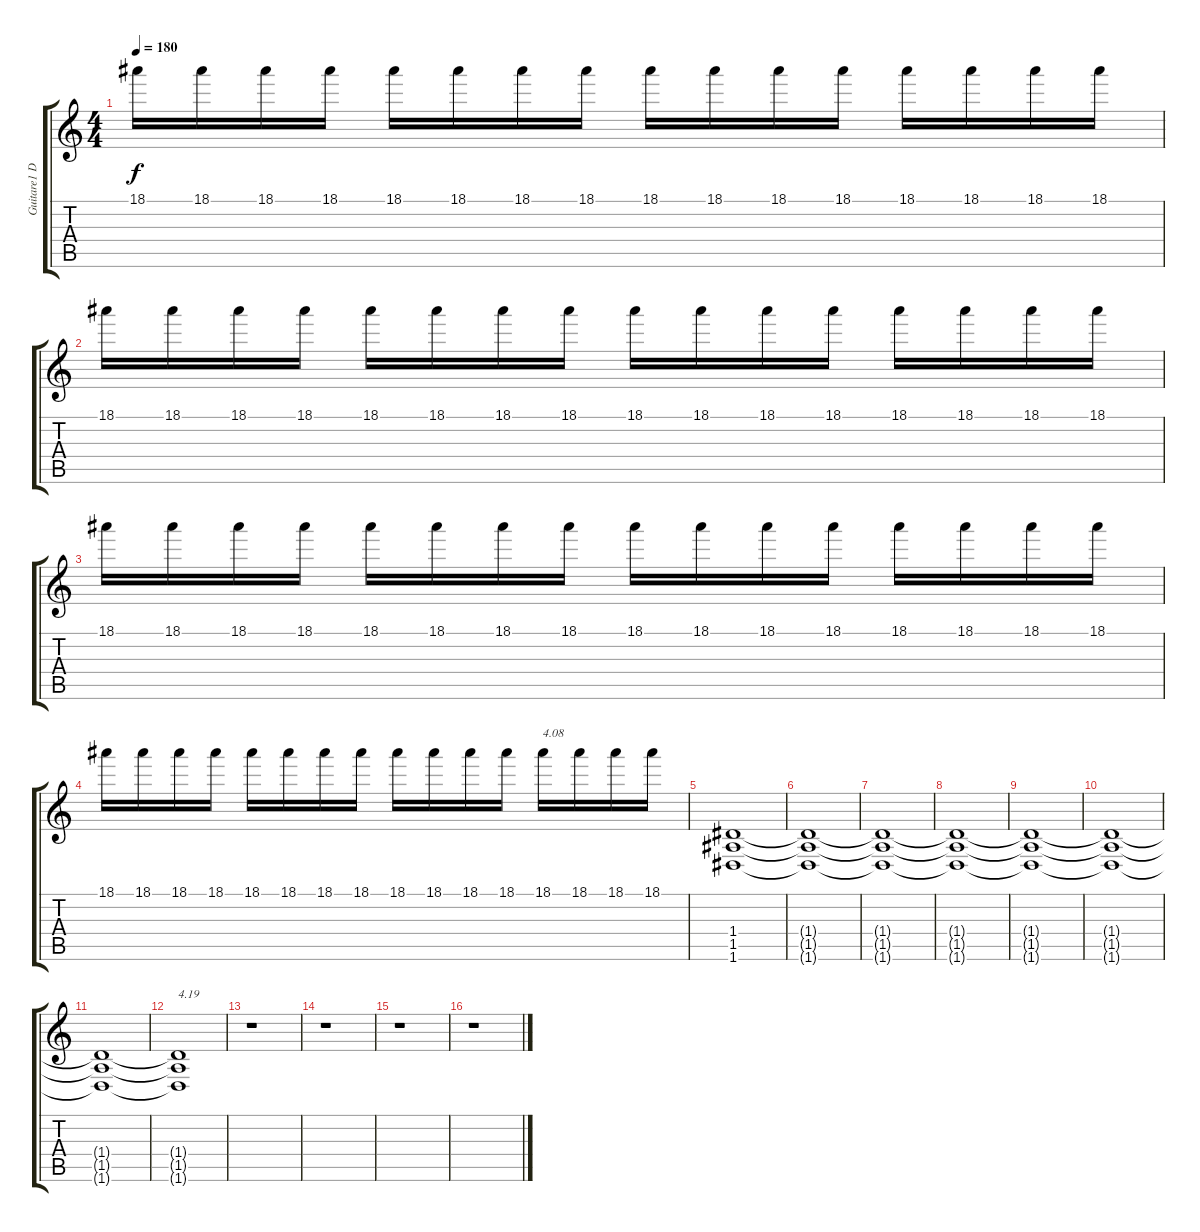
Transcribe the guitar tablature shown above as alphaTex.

\track ("Guitare1 Dr-D " "Guitare1 D") {instrument distortionguitar}
\staff {score tabs}
\tuning (E4 B3 G3 D3 A2 D2) {hide}
\ts (4 4)
\tempo 180
\clef g2
\ks c
18.1.16{dy f} 18.1.16 18.1.16 18.1.16 18.1.16 18.1.16 18.1.16 18.1.16 18.1.16 18.1.16 18.1.16 18.1.16 18.1.16 18.1.16 18.1.16 18.1.16 |
18.1.16 18.1.16 18.1.16 18.1.16 18.1.16 18.1.16 18.1.16 18.1.16 18.1.16 18.1.16 18.1.16 18.1.16 18.1.16 18.1.16 18.1.16 18.1.16 |
18.1.16 18.1.16 18.1.16 18.1.16 18.1.16 18.1.16 18.1.16 18.1.16 18.1.16 18.1.16 18.1.16 18.1.16 18.1.16 18.1.16 18.1.16 18.1.16 |
18.1.16 18.1.16 18.1.16 18.1.16 18.1.16 18.1.16 18.1.16 18.1.16 18.1.16 18.1.16 18.1.16 18.1.16 18.1.16{txt "4.08"} 18.1.16 18.1.16 18.1.16 |
(1.4 1.5 1.6).1 |
(1.4{t} 1.5{t} 1.6{t}).1 |
(1.4{t} 1.5{t} 1.6{t}).1 |
(1.4{t} 1.5{t} 1.6{t}).1 |
(1.4{t} 1.5{t} 1.6{t}).1 |
(1.4{t} 1.5{t} 1.6{t}).1 |
(1.4{t} 1.5{t} 1.6{t}).1 |
(1.4{t} 1.5{t} 1.6{t}).1{txt "4.19"} |
r.1 |
r.1 |
r.1 |
r.1
